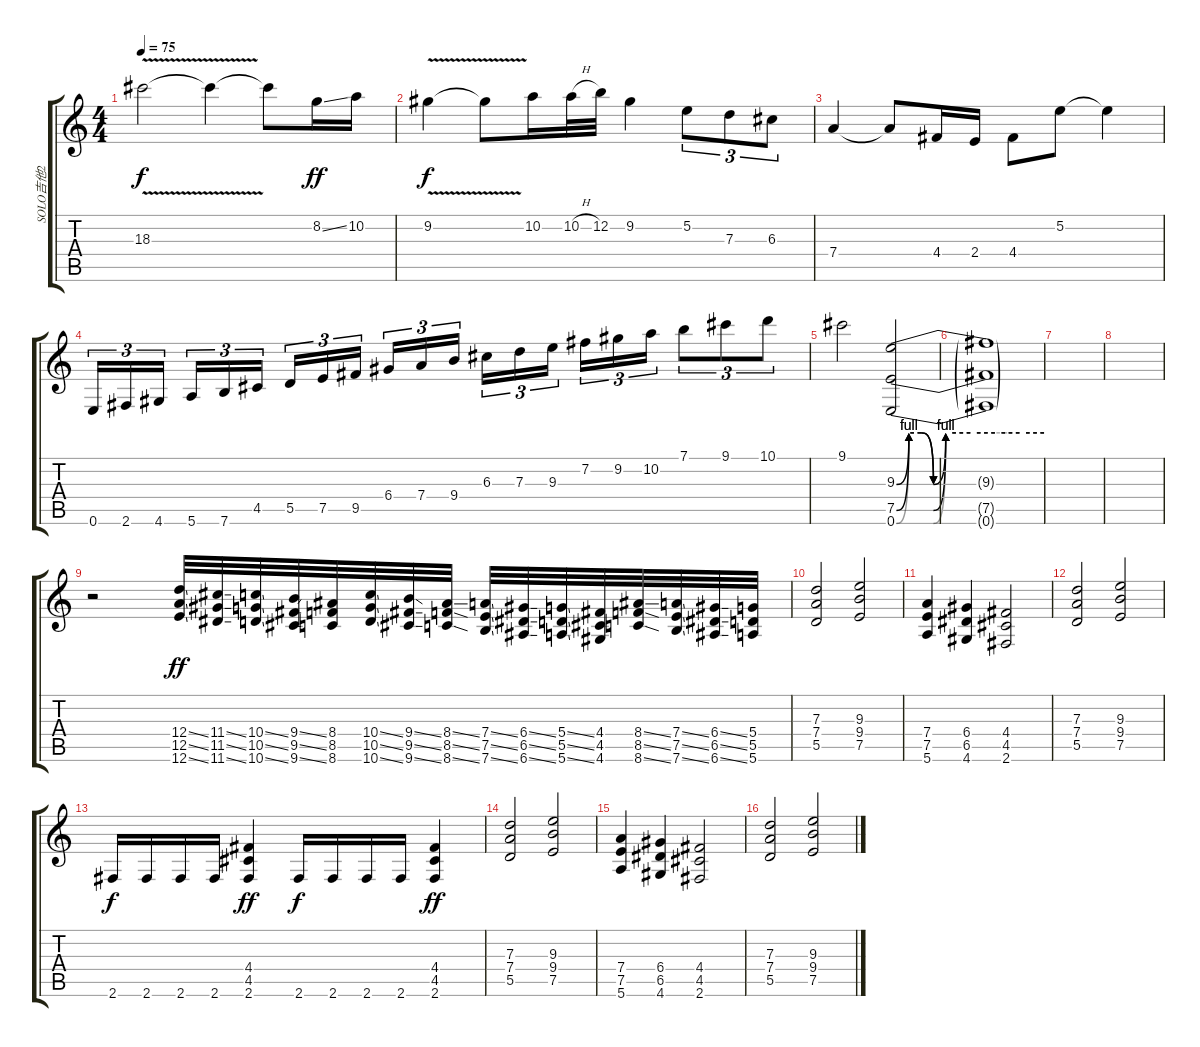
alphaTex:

\track ("SOLO吉他2" "SOLO吉他2") {instrument overdrivenguitar}
\staff {score tabs}
\tuning (E4 B3 G3 D3 A2 E2) {hide}
\ts (4 4)
\tempo 75
\clef g2
\ks c
18.3{v}.2{dy f} 18.3{t}.4 18.3{t}.8 8.2{ss}.16{dy ff} 10.2.16 |
9.2{v}.4{dy f} 9.2{t}.8 10.2.16 10.2{h}.32 12.2.32 9.2.4 5.2.8{tu (3 2)} 7.3.8{tu (3 2)} 6.3.8{tu (3 2)} |
7.4.4 7.4{t}.8 4.4.16 2.4.16 4.4.8 5.2.8 5.2{t}.4 |
0.6.16{tu (3 2)} 2.6.16{tu (3 2)} 4.6.16{tu (3 2)} 5.6.16{tu (3 2)} 7.6.16{tu (3 2)} 4.5.16{tu (3 2)} 5.5.16{tu (3 2)} 7.5.16{tu (3 2)} 9.5.16{tu (3 2)} 6.4.16{tu (3 2)} 7.4.16{tu (3 2)} 9.4.16{tu (3 2)} 6.3.16{tu (3 2)} 7.3.16{tu (3 2)} 9.3.16{tu (3 2)} 7.2.16{tu (3 2)} 9.2.16{tu (3 2)} 10.2.16{tu (3 2)} 7.1.8{tu (3 2)} 9.1.8{tu (3 2)} 10.1.8{tu (3 2)} |
9.1.2 (9.3{be (custom 0 0 5 4 10 4 15 0 20 4 30 4 40 4 50 4 60 4)} 7.5{be (custom 0 0 5 4 10 4 15 0 20 4 30 4 40 4 50 4 60 4)} 0.6{be (custom 0 0 5 4 10 4 15 0 20 4 30 4 40 4 45 4 50 4 60 4)}).2 |
(9.3{t} 7.5{t} 0.6{t}).1 |
|
|
r.2 (12.4{ss} 12.5{ss} 12.6{ss}).32{dy ff} (11.4{ss} 11.5{ss} 11.6{ss}).32 (10.4{ss} 10.5{ss} 10.6{ss}).32 (9.4{ss} 9.5{ss} 9.6{ss}).32 (8.4 8.5 8.6).32 (10.4{ss} 10.5{ss} 10.6{ss}).32 (9.4{ss} 9.5{ss} 9.6{ss}).32 (8.4{ss} 8.5{ss} 8.6{ss}).32 (7.4{ss} 7.5{ss} 7.6{ss}).32 (6.4{ss} 6.5{ss} 6.6{ss}).32 (5.4{ss} 5.5{ss} 5.6{ss}).32 (4.4 4.5 4.6).32 (8.4{ss} 8.5{ss} 8.6{ss}).32 (7.4{ss} 7.5{ss} 7.6{ss}).32 (6.4{ss} 6.5{ss} 6.6{ss}).32 (5.4 5.5 5.6).32 |
(7.3 7.4 5.5).2 (9.3 9.4 7.5).2 |
(7.4 7.5 5.6).4 (6.4 6.5 4.6).4 (4.4 4.5 2.6).2 |
(7.3 7.4 5.5).2 (9.3 9.4 7.5).2 |
2.6.16{dy f} 2.6.16 2.6.16 2.6.16 (4.4 4.5 2.6).4{dy ff} 2.6.16{dy f} 2.6.16 2.6.16 2.6.16 (4.4 4.5 2.6).4{dy ff} |
(7.3 7.4 5.5).2 (9.3 9.4 7.5).2 |
(7.4 7.5 5.6).4 (6.4 6.5 4.6).4 (4.4 4.5 2.6).2 |
(7.3 7.4 5.5).2 (9.3 9.4 7.5).2
